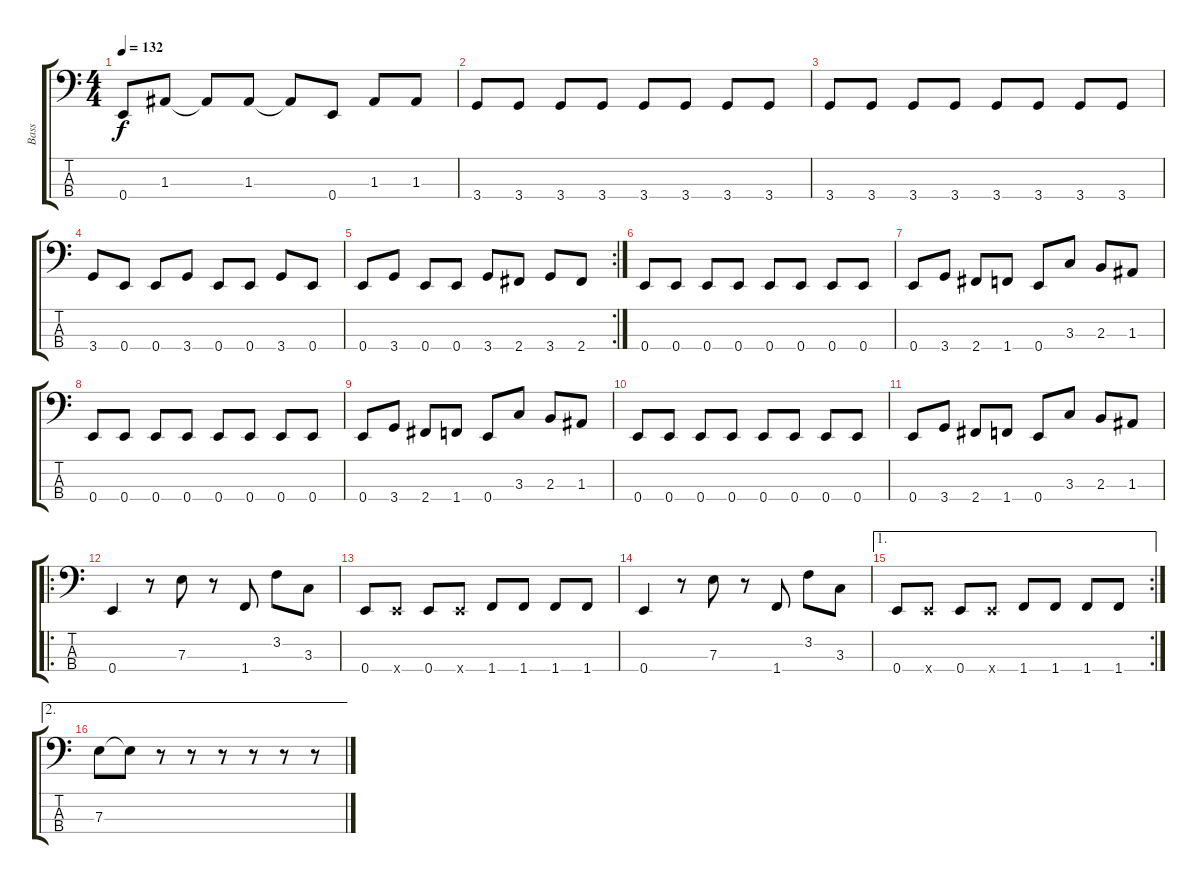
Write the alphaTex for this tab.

\track ("Bass" "Bass") {instrument electricbassfinger}
\staff {score tabs}
\tuning (G2 D2 A1 E1) {hide}
\ts (4 4)
\tempo 132
\clef f4
\ks c
0.4.8{dy f} 1.3.8 1.3{t}.8 1.3.8 1.3{t}.8 0.4.8 1.3.8 1.3.8 |
3.4.8 3.4.8 3.4.8 3.4.8 3.4.8 3.4.8 3.4.8 3.4.8 |
3.4.8 3.4.8 3.4.8 3.4.8 3.4.8 3.4.8 3.4.8 3.4.8 |
3.4.8 0.4.8 0.4.8 3.4.8 0.4.8 0.4.8 3.4.8 0.4.8 |
\rc 2
0.4.8 3.4.8 0.4.8 0.4.8 3.4.8 2.4.8 3.4.8 2.4.8 |
0.4.8 0.4.8 0.4.8 0.4.8 0.4.8 0.4.8 0.4.8 0.4.8 |
0.4.8 3.4.8 2.4.8 1.4.8 0.4.8 3.3.8 2.3.8 1.3.8 |
0.4.8 0.4.8 0.4.8 0.4.8 0.4.8 0.4.8 0.4.8 0.4.8 |
0.4.8 3.4.8 2.4.8 1.4.8 0.4.8 3.3.8 2.3.8 1.3.8 |
0.4.8 0.4.8 0.4.8 0.4.8 0.4.8 0.4.8 0.4.8 0.4.8 |
0.4.8 3.4.8 2.4.8 1.4.8 0.4.8 3.3.8 2.3.8 1.3.8 |
\ro
0.4.4 r.8 7.3.8 r.8 1.4.8 3.2.8 3.3.8 |
0.4.8 0.4{x}.8 0.4.8 0.4{x}.8 1.4.8 1.4.8 1.4.8 1.4.8 |
0.4.4 r.8 7.3.8 r.8 1.4.8 3.2.8 3.3.8 |
\ae 1
\rc 2
0.4.8 0.4{x}.8 0.4.8 0.4{x}.8 1.4.8 1.4.8 1.4.8 1.4.8 |
\ae 2
7.3.8 7.3{t}.8 r.8 r.8 r.8 r.8 r.8 r.8
